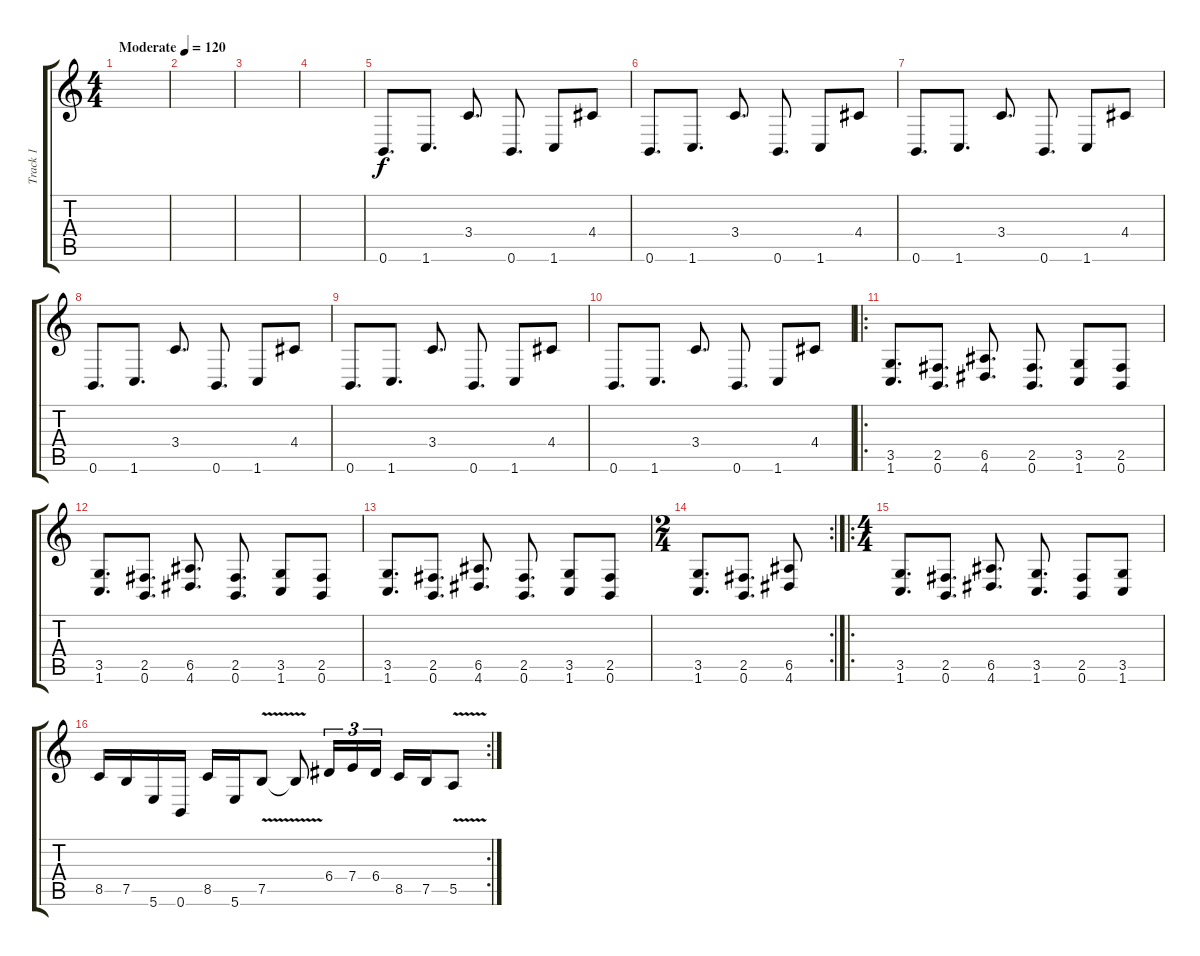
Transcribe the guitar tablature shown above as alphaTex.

\track ("Track 1" "Track 1") {instrument distortionguitar}
\staff {score tabs}
\tuning (B3 Gb3 D3 A2 E2 B1) {hide}
\ts (4 4)
\tempo (120 "Moderate")
\clef g2
\ks c
|
|
|
|
0.6.8{d} 1.6.8{d} 3.4.8{d} 0.6.8{d} 1.6.8 4.4.8 |
0.6.8{d} 1.6.8{d} 3.4.8{d} 0.6.8{d} 1.6.8 4.4.8 |
0.6.8{d} 1.6.8{d} 3.4.8{d} 0.6.8{d} 1.6.8 4.4.8 |
0.6.8{d} 1.6.8{d} 3.4.8{d} 0.6.8{d} 1.6.8 4.4.8 |
0.6.8{d} 1.6.8{d} 3.4.8{d} 0.6.8{d} 1.6.8 4.4.8 |
0.6.8{d} 1.6.8{d} 3.4.8{d} 0.6.8{d} 1.6.8 4.4.8 |
\ro
(3.5 1.6).8{d} (2.5 0.6).8{d} (6.5 4.6).8{d} (2.5 0.6).8{d} (3.5 1.6).8 (2.5 0.6).8 |
(3.5 1.6).8{d} (2.5 0.6).8{d} (6.5 4.6).8{d} (2.5 0.6).8{d} (3.5 1.6).8 (2.5 0.6).8 |
(3.5 1.6).8{d} (2.5 0.6).8{d} (6.5 4.6).8{d} (2.5 0.6).8{d} (3.5 1.6).8 (2.5 0.6).8 |
\rc 2
\ts (2 4)
(3.5 1.6).8{d} (2.5 0.6).8{d} (6.5 4.6).8 |
\ro
\ts (4 4)
(3.5 1.6).8{d} (2.5 0.6).8{d} (6.5 4.6).8{d} (3.5 1.6).8{d} (2.5 0.6).8 (3.5 1.6).8 |
\rc 2
8.5.16 7.5.16 5.6.16 0.6.16 8.5.16 5.6.16 7.5{v}.8 7.5{t}.8 6.4.16{tu (3 2)} 7.4.16{tu (3 2)} 6.4.16{tu (3 2)} 8.5.16 7.5.16 5.5{v}.8
